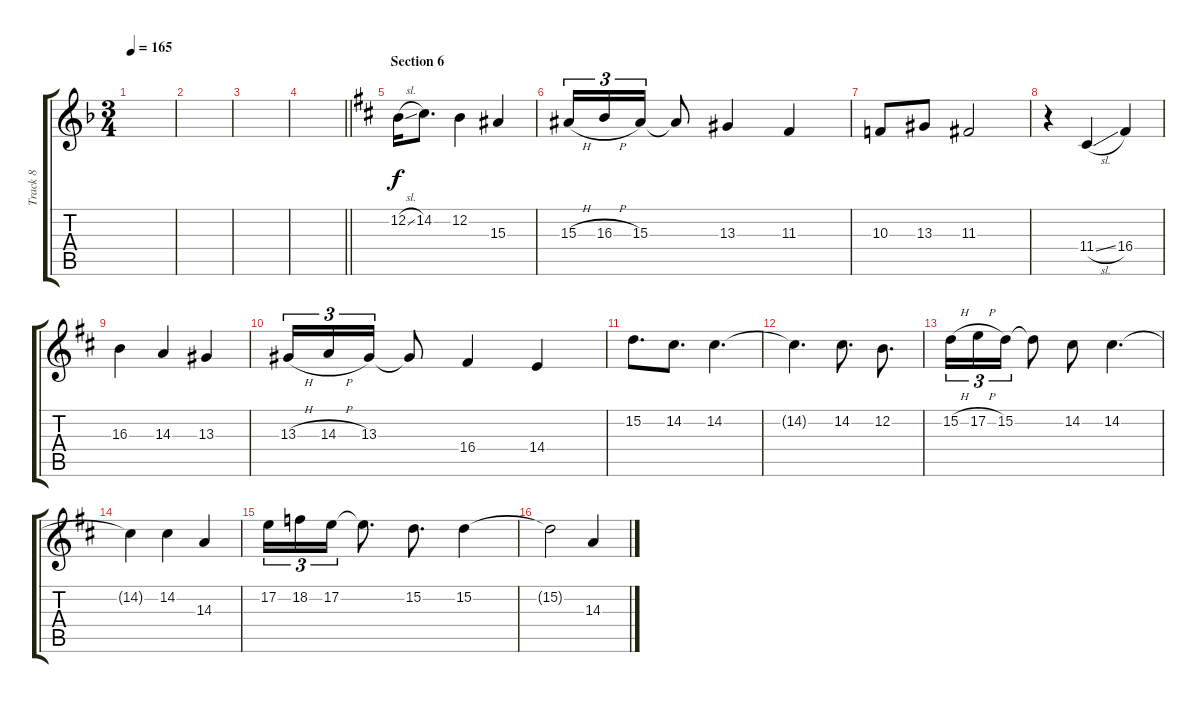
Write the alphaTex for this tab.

\track ("Track 8" "Track 8") {instrument trumpet}
\staff {score tabs}
\tuning (E4 B3 G3 D3 A2 E2) {hide}
\ts (3 4)
\tempo 165
\clef g2
\ks f
|
|
|
\barLineRight lightlight
|
\section ("" "Section 6")
\ks d
12.2{sl}.16 14.2.8{d} 12.2.4 15.3.4 |
15.3{h}.16{tu (3 2)} 16.3{h}.16{tu (3 2)} 15.3.16{tu (3 2)} 15.3{t}.8 13.3.4 11.3.4 |
10.3.8 13.3.8 11.3.2 |
r.4 11.4{sl}.4 16.4.4 |
16.3.4 14.3.4 13.3.4 |
13.3{h}.16{tu (3 2)} 14.3{h}.16{tu (3 2)} 13.3.16{tu (3 2)} 13.3{t}.8 16.4.4 14.4.4 |
15.2.8{d} 14.2.8{d} 14.2.4{d} |
14.2{t}.4{d} 14.2.8{d} 12.2.8{d} |
15.2{h}.16{tu (3 2)} 17.2{h}.16{tu (3 2)} 15.2.16{tu (3 2)} 15.2{t}.8 14.2.8 14.2.4{d} |
14.2{t}.4 14.2.4 14.3.4 |
17.2.16{tu (3 2)} 18.2.16{tu (3 2)} 17.2.16{tu (3 2)} 17.2{t}.8{d} 15.2.8{d} 15.2.4 |
15.2{t}.2 14.3.4
